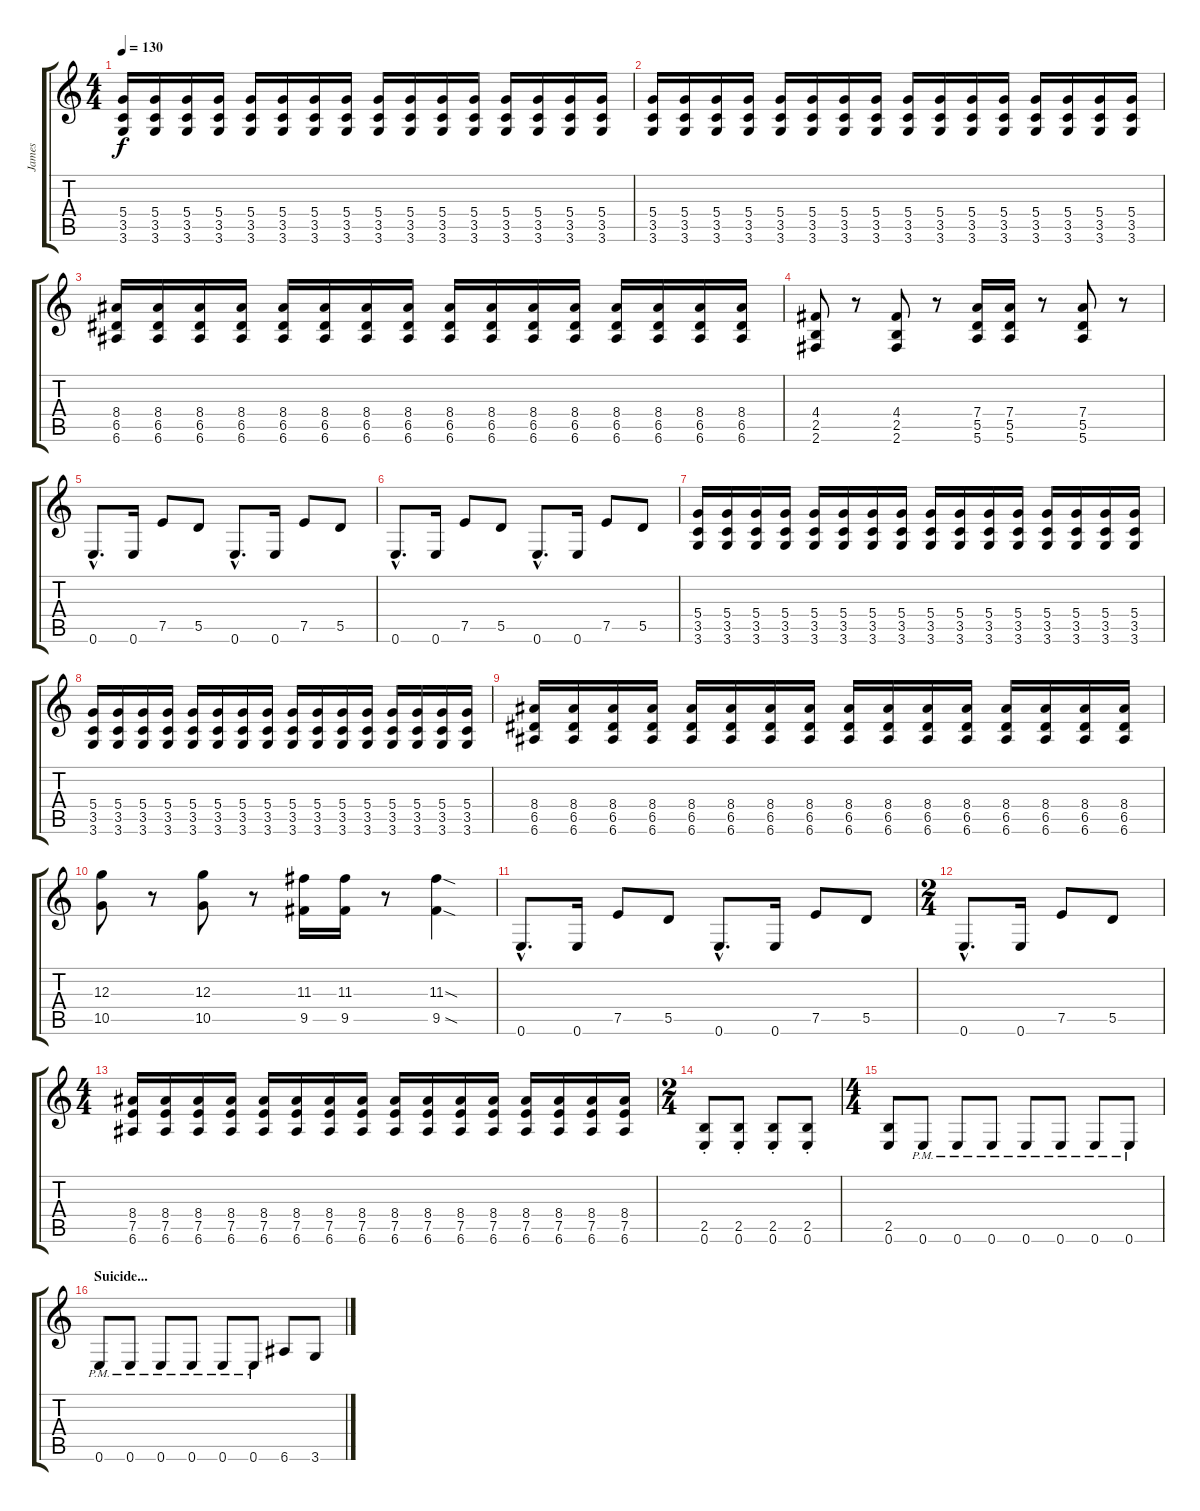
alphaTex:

\track ("James" "James") {instrument distortionguitar}
\staff {score tabs}
\tuning (E4 B3 G3 D3 A2 E2) {hide}
\ts (4 4)
\section ("" "")
\tempo 130
\clef g2
\ks c
(5.4 3.5 3.6).16{dy f} (5.4 3.5 3.6).16 (5.4 3.5 3.6).16 (5.4 3.5 3.6).16 (5.4 3.5 3.6).16 (5.4 3.5 3.6).16 (5.4 3.5 3.6).16 (5.4 3.5 3.6).16 (5.4 3.5 3.6).16 (5.4 3.5 3.6).16 (5.4 3.5 3.6).16 (5.4 3.5 3.6).16 (5.4 3.5 3.6).16 (5.4 3.5 3.6).16 (5.4 3.5 3.6).16 (5.4 3.5 3.6).16 |
(5.4 3.5 3.6).16 (5.4 3.5 3.6).16 (5.4 3.5 3.6).16 (5.4 3.5 3.6).16 (5.4 3.5 3.6).16 (5.4 3.5 3.6).16 (5.4 3.5 3.6).16 (5.4 3.5 3.6).16 (5.4 3.5 3.6).16 (5.4 3.5 3.6).16 (5.4 3.5 3.6).16 (5.4 3.5 3.6).16 (5.4 3.5 3.6).16 (5.4 3.5 3.6).16 (5.4 3.5 3.6).16 (5.4 3.5 3.6).16 |
(8.4 6.5 6.6).16 (8.4 6.5 6.6).16 (8.4 6.5 6.6).16 (8.4 6.5 6.6).16 (8.4 6.5 6.6).16 (8.4 6.5 6.6).16 (8.4 6.5 6.6).16 (8.4 6.5 6.6).16 (8.4 6.5 6.6).16 (8.4 6.5 6.6).16 (8.4 6.5 6.6).16 (8.4 6.5 6.6).16 (8.4 6.5 6.6).16 (8.4 6.5 6.6).16 (8.4 6.5 6.6).16 (8.4 6.5 6.6).16 |
(4.4 2.5 2.6).8 r.8 (4.4 2.5 2.6).8 r.8 (7.4 5.5 5.6).16 (7.4 5.5 5.6).16 r.8 (7.4 5.5 5.6).8 r.8 |
\section ("" "")
0.6{hac}.8{d} 0.6.16 7.5.8 5.5.8 0.6{hac}.8{d} 0.6.16 7.5.8 5.5.8 |
0.6{hac}.8{d} 0.6.16 7.5.8 5.5.8 0.6{hac}.8{d} 0.6.16 7.5.8 5.5.8 |
(5.4 3.5 3.6).16 (5.4 3.5 3.6).16 (5.4 3.5 3.6).16 (5.4 3.5 3.6).16 (5.4 3.5 3.6).16 (5.4 3.5 3.6).16 (5.4 3.5 3.6).16 (5.4 3.5 3.6).16 (5.4 3.5 3.6).16 (5.4 3.5 3.6).16 (5.4 3.5 3.6).16 (5.4 3.5 3.6).16 (5.4 3.5 3.6).16 (5.4 3.5 3.6).16 (5.4 3.5 3.6).16 (5.4 3.5 3.6).16 |
(5.4 3.5 3.6).16 (5.4 3.5 3.6).16 (5.4 3.5 3.6).16 (5.4 3.5 3.6).16 (5.4 3.5 3.6).16 (5.4 3.5 3.6).16 (5.4 3.5 3.6).16 (5.4 3.5 3.6).16 (5.4 3.5 3.6).16 (5.4 3.5 3.6).16 (5.4 3.5 3.6).16 (5.4 3.5 3.6).16 (5.4 3.5 3.6).16 (5.4 3.5 3.6).16 (5.4 3.5 3.6).16 (5.4 3.5 3.6).16 |
(8.4 6.5 6.6).16 (8.4 6.5 6.6).16 (8.4 6.5 6.6).16 (8.4 6.5 6.6).16 (8.4 6.5 6.6).16 (8.4 6.5 6.6).16 (8.4 6.5 6.6).16 (8.4 6.5 6.6).16 (8.4 6.5 6.6).16 (8.4 6.5 6.6).16 (8.4 6.5 6.6).16 (8.4 6.5 6.6).16 (8.4 6.5 6.6).16 (8.4 6.5 6.6).16 (8.4 6.5 6.6).16 (8.4 6.5 6.6).16 |
(12.3 10.5).8 r.8 (12.3 10.5).8 r.8 (11.3 9.5).16 (11.3 9.5).16 r.8 (11.3{sod} 9.5{sod}).4 |
\section ("" "")
0.6{hac}.8{d} 0.6.16 7.5.8 5.5.8 0.6{hac}.8{d} 0.6.16 7.5.8 5.5.8 |
\ts (2 4)
0.6{hac}.8{d} 0.6.16 7.5.8 5.5.8 |
\ts (4 4)
(8.4 7.5 6.6).16 (8.4 7.5 6.6).16 (8.4 7.5 6.6).16 (8.4 7.5 6.6).16 (8.4 7.5 6.6).16 (8.4 7.5 6.6).16 (8.4 7.5 6.6).16 (8.4 7.5 6.6).16 (8.4 7.5 6.6).16 (8.4 7.5 6.6).16 (8.4 7.5 6.6).16 (8.4 7.5 6.6).16 (8.4 7.5 6.6).16 (8.4 7.5 6.6).16 (8.4 7.5 6.6).16 (8.4 7.5 6.6).16 |
\ts (2 4)
(2.5{st} 0.6{st}).8 (2.5{st} 0.6{st}).8 (2.5{st} 0.6{st}).8 (2.5{st} 0.6{st}).8 |
\ts (4 4)
(2.5 0.6).8 0.6{pm}.8 0.6{pm}.8 0.6{pm}.8 0.6{pm}.8 0.6{pm}.8 0.6{pm}.8 0.6{pm}.8 |
\section ("" "Suicide...")
0.6{pm}.8 0.6{pm}.8 0.6{pm}.8 0.6{pm}.8 0.6{pm}.8 0.6{pm}.8 6.6.8 3.6.8
